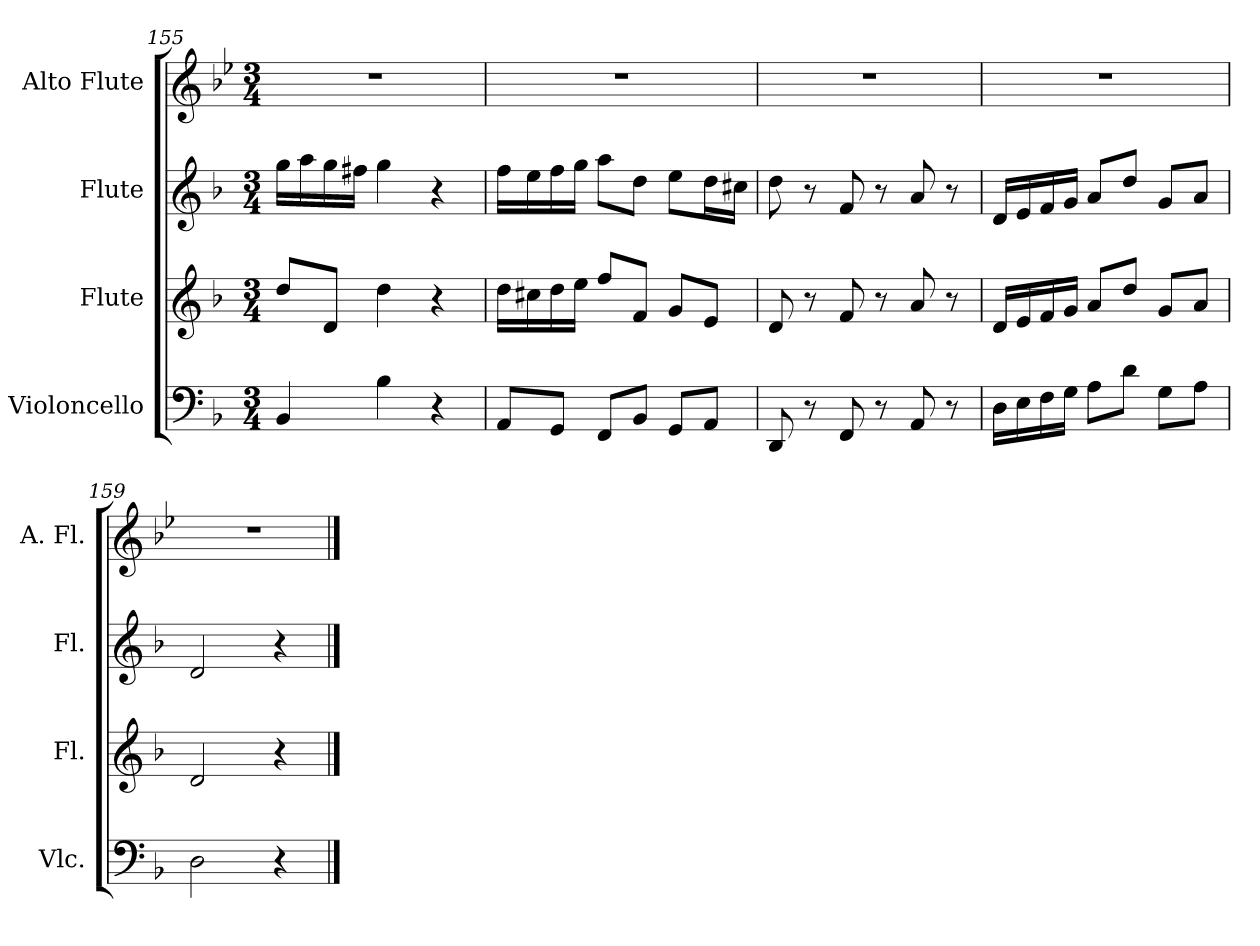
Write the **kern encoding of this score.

**kern	**kern	**kern	**kern
*part4	*part3	*part2	*part1
*staff4	*staff3	*staff2	*staff1
*I"Violoncello	*I"Flute	*I"Flute	*I"Alto Flute
*I'Vlc.	*I'Fl.	*I'Fl.	*I'A. Fl.
*clefF4	*clefG2	*clefG2	*clefG2
*	*	*	*ITrd3c5
*k[b-]	*k[b-]	*k[b-]	*k[b-]
*F:	*F:	*F:	*F:
*M3/4	*M3/4	*M3/4	*M3/4
=155	=155	=155	=155
4BB-/	8dd/L	16gg\LL	2.r
.	.	16aa\	.
.	8d/J	16gg\	.
.	.	16ff#X\JJ	.
4B-\	4dd\	4gg\	.
4r	4r	4r	.
=156	=156	=156	=156
8AA/L	16dd\LL	16ff\LL	2.r
.	16cc#X\	16ee\	.
8GG/J	16dd\	16ff\	.
.	16ee\JJ	16gg\JJ	.
8FF/L	8ff/L	8aa\L	.
8BB-/J	8f/J	8dd\J	.
8GG/L	8g/L	8ee\L	.
8AA/J	8e/J	16dd\L	.
.	.	16cc#X\JJ	.
!!LO:PB:g=z
=157	=157	=157	=157
8DD/	8d/	8dd\	2.r
8r	8r	8r	.
8FF/	8f/	8f/	.
8r	8r	8r	.
8AA/	8a/	8a/	.
8r	8r	8r	.
!!LO:PB:g=z
=158	=158	=158	=158
16D\LL	16d/LL	16d/LL	2.r
16E\	16e/	16e/	.
16F\	16f/	16f/	.
16G\JJ	16g/JJ	16g/JJ	.
8A\L	8a/L	8a/L	.
8d\J	8dd/J	8dd/J	.
8G\L	8g/L	8g/L	.
8A\J	8a/J	8a/J	.
!!LO:PB:g=z
=159	=159	=159	=159
2D\	2d/	2d/	2.r
4r	4r	4r	.
==	==	==	==
*-	*-	*-	*-
